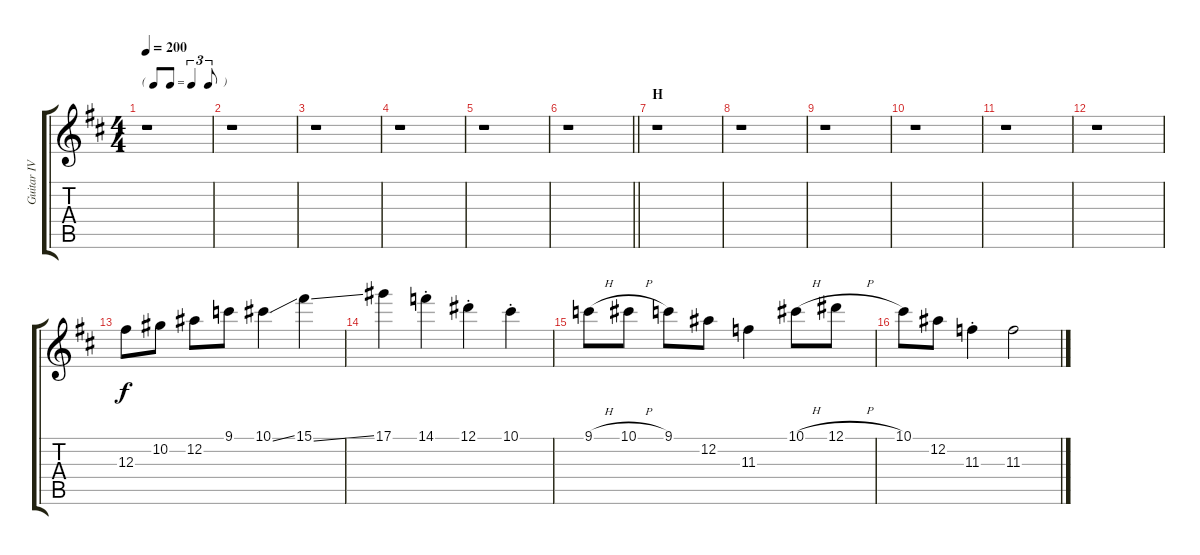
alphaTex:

\track ("Guitar IV " "Guitar IV ") {instrument distortionguitar}
\staff {score tabs}
\tuning (Eb4 Bb3 Gb3 Db3 Ab2 Eb2) {hide}
\ts (4 4)
\tf triplet8th
\tempo 200
\clef g2
\ks d
r.1{dy f} |
r.1 |
r.1 |
r.1 |
r.1 |
\barLineRight lightlight
r.1 |
\section ("" "H")
r.1 |
r.1 |
r.1 |
r.1 |
r.1 |
r.1 |
12.3.8 10.2.8 12.2.8 9.1.8 10.1{ss}.4 15.1{ss}.4 |
17.1.4 14.1{st}.4 12.1{st}.4 10.1{st}.4 |
9.1{h}.8 10.1{h}.8 9.1.8 12.2.8 11.3.4 10.1{h}.8 12.1{h}.8 |
10.1.8 12.2.8 11.3{st}.4 11.3.2
